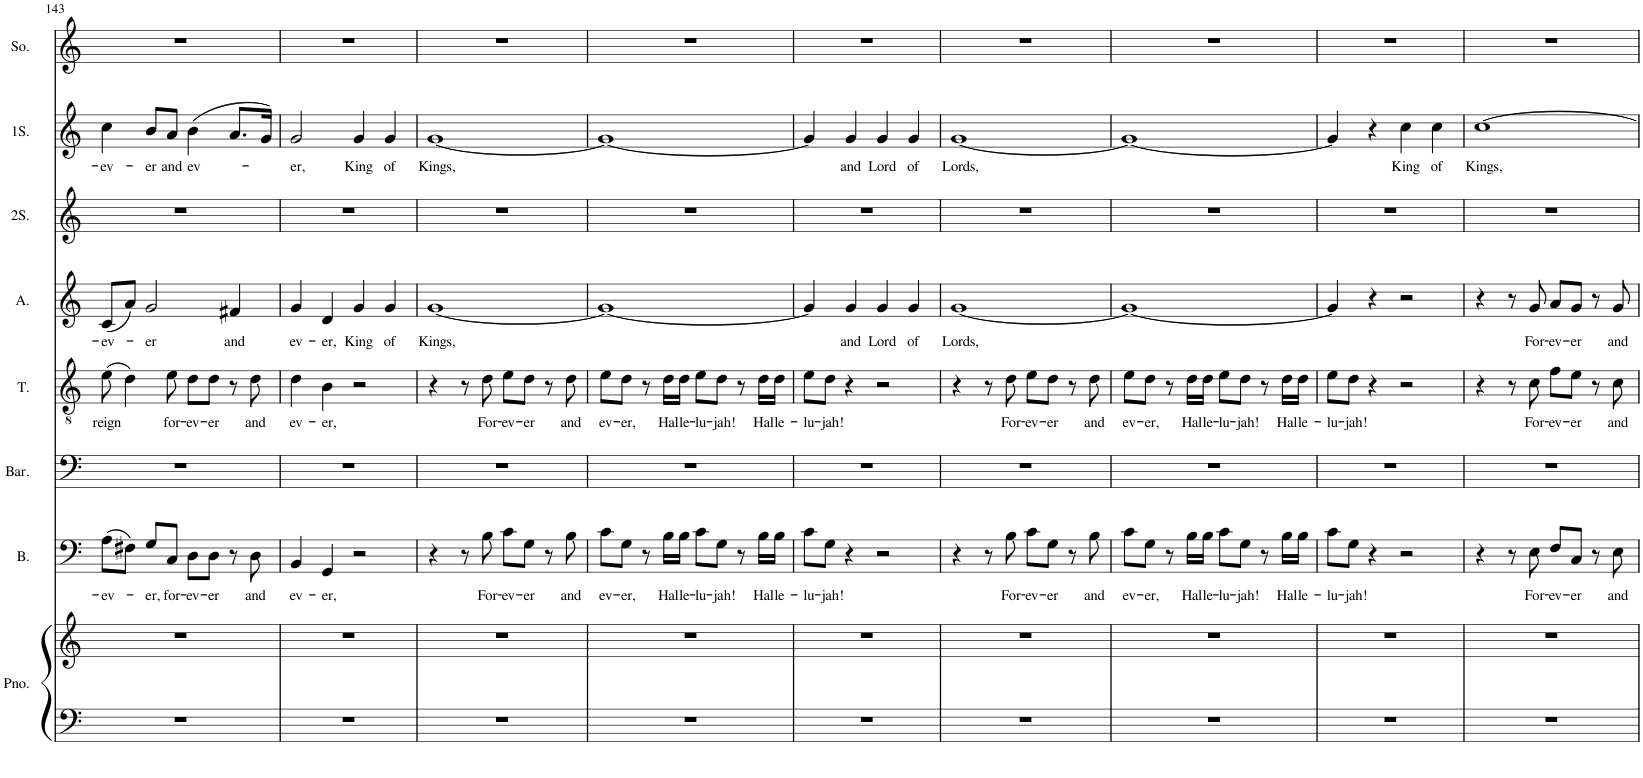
**kern	**kern	**kern	**text	**kern	**kern	**text	**kern	**text	**kern	**kern	**text	**kern
*part8	*part8	*part7	*part7	*part6	*part5	*part5	*part4	*part4	*part3	*part2	*part2	*part1
*staff9	*staff8	*staff7	*staff7	*staff6	*staff5	*staff5	*staff4	*staff4	*staff3	*staff2	*staff2	*staff1
*I"Piano	*	*I"Bass	*	*I"Baritone	*I"Tenor	*	*I"Alto	*	*I"2.Soprano	*I"1.Soprano	*	*I"Solo
*I'Pno.	*	*I'B.	*	*I'Bar.	*I'T.	*	*I'A.	*	*I'2S.	*I'1S.	*	*I'So.
!!LO:PB:g=z
*clefF4	*clefG2	*clefF4	*	*clefF4	*clefGv2	*	*clefG2	*	*clefG2	*clefG2	*	*clefG2
*k[]	*k[]	*k[]	*	*k[]	*k[]	*	*k[]	*	*k[]	*k[]	*	*k[]
*M4/4	*M4/4	*M4/4	*	*M4/4	*M4/4	*	*M4/4	*	*M4/4	*M4/4	*	*M4/4
=143	=143	=143	=143	=143	=143	=143	=143	=143	=143	=143	=143	=143
!	!	!	!LO:LY:b	!	!	!LO:LY:b	!	!LO:LY:b	!	!	!LO:LY:b	!
1r	1r	(8A\L	-ev-	1r	(8e\	reign	(8c/L	-ev-	1r	4cc\	-ev-	1r
.	.	8F#X\J)	.	.	4d\)	.	8a/J)	.	.	.	.	.
!	!	!	!LO:LY:b	!	!	!	!	!LO:LY:b	!	!	!LO:LY:b	!
.	.	8G/L	-er,	.	.	.	2g/	-er	.	8b/L	-er	.
!	!	!	!LO:LY:b	!	!	!LO:LY:b	!	!	!	!	!LO:LY:b	!
.	.	8C/J	for-	.	8e\	for-	.	.	.	8a/J	and	.
!	!	!	!LO:LY:b	!	!	!LO:LY:b	!	!	!	!	!LO:LY:b	!
.	.	8D\L	-ev-	.	8d\L	-ev-	.	.	.	(4b\	ev-	.
!	!	!	!LO:LY:b	!	!	!LO:LY:b	!	!	!	!	!	!
.	.	8D\J	-er	.	8d\J	-er	.	.	.	.	.	.
!	!	!	!	!	!	!	!	!LO:LY:b	!	!	!	!
.	.	8r	.	.	8r	.	4f#X/	and	.	8.a/L	.	.
!	!	!	!LO:LY:b	!	!	!LO:LY:b	!	!	!	!	!	!
.	.	8D\	and	.	8d\	and	.	.	.	.	.	.
.	.	.	.	.	.	.	.	.	.	16g/Jk)	.	.
=144	=144	=144	=144	=144	=144	=144	=144	=144	=144	=144	=144	=144
!	!	!	!LO:LY:b	!	!	!LO:LY:b	!	!LO:LY:b	!	!	!LO:LY:b	!
1r	1r	4BB/	ev-	1r	4d\	ev-	4g/	ev-	1r	2g/	-er,	1r
!	!	!	!LO:LY:b	!	!	!LO:LY:b	!	!LO:LY:b	!	!	!	!
.	.	4GG/	-er,	.	4B\	-er,	4d/	-er,	.	.	.	.
!	!	!	!	!	!	!	!	!LO:LY:b	!	!	!LO:LY:b	!
.	.	2r	.	.	2r	.	4g/	King	.	4g/	King	.
!	!	!	!	!	!	!	!	!LO:LY:b	!	!	!LO:LY:b	!
.	.	.	.	.	.	.	4g/	of	.	4g/	of	.
=145	=145	=145	=145	=145	=145	=145	=145	=145	=145	=145	=145	=145
!	!	!	!	!	!	!	!	!LO:LY:b	!	!	!LO:LY:b	!
1r	1r	4r	.	1r	4r	.	[1g	Kings,	1r	[1g	Kings,	1r
.	.	8r	.	.	8r	.	.	.	.	.	.	.
!	!	!	!LO:LY:b	!	!	!LO:LY:b	!	!	!	!	!	!
.	.	8B\	For-	.	8d\	For-	.	.	.	.	.	.
!	!	!	!LO:LY:b	!	!	!LO:LY:b	!	!	!	!	!	!
.	.	8c\L	-ev-	.	8e\L	-ev-	.	.	.	.	.	.
!	!	!	!LO:LY:b	!	!	!LO:LY:b	!	!	!	!	!	!
.	.	8G\J	-er	.	8d\J	-er	.	.	.	.	.	.
.	.	8r	.	.	8r	.	.	.	.	.	.	.
!	!	!	!LO:LY:b	!	!	!LO:LY:b	!	!	!	!	!	!
.	.	8B\	and	.	8d\	and	.	.	.	.	.	.
=146	=146	=146	=146	=146	=146	=146	=146	=146	=146	=146	=146	=146
!	!	!	!LO:LY:b	!	!	!LO:LY:b	!	!	!	!	!	!
1r	1r	8c\L	ev-	1r	8e\L	ev-	1g_	.	1r	1g_	.	1r
!	!	!	!LO:LY:b	!	!	!LO:LY:b	!	!	!	!	!	!
.	.	8G\J	-er,	.	8d\J	-er,	.	.	.	.	.	.
.	.	8r	.	.	8r	.	.	.	.	.	.	.
!	!	!	!LO:LY:b	!	!	!LO:LY:b	!	!	!	!	!	!
.	.	16B\LL	Hal-	.	16d\LL	Hal-	.	.	.	.	.	.
!	!	!	!LO:LY:b	!	!	!LO:LY:b	!	!	!	!	!	!
.	.	16B\JJ	-le-	.	16d\JJ	-le-	.	.	.	.	.	.
!	!	!	!LO:LY:b	!	!	!LO:LY:b	!	!	!	!	!	!
.	.	8c\L	-lu-	.	8e\L	-lu-	.	.	.	.	.	.
!	!	!	!LO:LY:b	!	!	!LO:LY:b	!	!	!	!	!	!
.	.	8G\J	-jah!	.	8d\J	-jah!	.	.	.	.	.	.
.	.	8r	.	.	8r	.	.	.	.	.	.	.
!	!	!	!LO:LY:b	!	!	!LO:LY:b	!	!	!	!	!	!
.	.	16B\LL	Hal-	.	16d\LL	Hal-	.	.	.	.	.	.
!	!	!	!LO:LY:b	!	!	!LO:LY:b	!	!	!	!	!	!
.	.	16B\JJ	-le-	.	16d\JJ	-le-	.	.	.	.	.	.
=147	=147	=147	=147	=147	=147	=147	=147	=147	=147	=147	=147	=147
!	!	!	!LO:LY:b	!	!	!LO:LY:b	!	!	!	!	!	!
1r	1r	8c\L	-lu-	1r	8e\L	-lu-	4g/]	.	1r	4g/]	.	1r
!	!	!	!LO:LY:b	!	!	!LO:LY:b	!	!	!	!	!	!
.	.	8G\J	-jah!	.	8d\J	-jah!	.	.	.	.	.	.
!	!	!	!	!	!	!	!	!LO:LY:b	!	!	!LO:LY:b	!
.	.	4r	.	.	4r	.	4g/	and	.	4g/	and	.
!	!	!	!	!	!	!	!	!LO:LY:b	!	!	!LO:LY:b	!
.	.	2r	.	.	2r	.	4g/	Lord	.	4g/	Lord	.
!	!	!	!	!	!	!	!	!LO:LY:b	!	!	!LO:LY:b	!
.	.	.	.	.	.	.	4g/	of	.	4g/	of	.
=148	=148	=148	=148	=148	=148	=148	=148	=148	=148	=148	=148	=148
!	!	!	!	!	!	!	!	!LO:LY:b	!	!	!LO:LY:b	!
1r	1r	4r	.	1r	4r	.	[1g	Lords,	1r	[1g	Lords,	1r
.	.	8r	.	.	8r	.	.	.	.	.	.	.
!	!	!	!LO:LY:b	!	!	!LO:LY:b	!	!	!	!	!	!
.	.	8B\	For-	.	8d\	For-	.	.	.	.	.	.
!	!	!	!LO:LY:b	!	!	!LO:LY:b	!	!	!	!	!	!
.	.	8c\L	-ev-	.	8e\L	-ev-	.	.	.	.	.	.
!	!	!	!LO:LY:b	!	!	!LO:LY:b	!	!	!	!	!	!
.	.	8G\J	-er	.	8d\J	-er	.	.	.	.	.	.
.	.	8r	.	.	8r	.	.	.	.	.	.	.
!	!	!	!LO:LY:b	!	!	!LO:LY:b	!	!	!	!	!	!
.	.	8B\	and	.	8d\	and	.	.	.	.	.	.
=149	=149	=149	=149	=149	=149	=149	=149	=149	=149	=149	=149	=149
!	!	!	!LO:LY:b	!	!	!LO:LY:b	!	!	!	!	!	!
1r	1r	8c\L	ev-	1r	8e\L	ev-	1g_	.	1r	1g_	.	1r
!	!	!	!LO:LY:b	!	!	!LO:LY:b	!	!	!	!	!	!
.	.	8G\J	-er,	.	8d\J	-er,	.	.	.	.	.	.
.	.	8r	.	.	8r	.	.	.	.	.	.	.
!	!	!	!LO:LY:b	!	!	!LO:LY:b	!	!	!	!	!	!
.	.	16B\LL	Hal-	.	16d\LL	Hal-	.	.	.	.	.	.
!	!	!	!LO:LY:b	!	!	!LO:LY:b	!	!	!	!	!	!
.	.	16B\JJ	-le-	.	16d\JJ	-le-	.	.	.	.	.	.
!	!	!	!LO:LY:b	!	!	!LO:LY:b	!	!	!	!	!	!
.	.	8c\L	-lu-	.	8e\L	-lu-	.	.	.	.	.	.
!	!	!	!LO:LY:b	!	!	!LO:LY:b	!	!	!	!	!	!
.	.	8G\J	-jah!	.	8d\J	-jah!	.	.	.	.	.	.
.	.	8r	.	.	8r	.	.	.	.	.	.	.
!	!	!	!LO:LY:b	!	!	!LO:LY:b	!	!	!	!	!	!
.	.	16B\LL	Hal-	.	16d\LL	Hal-	.	.	.	.	.	.
!	!	!	!LO:LY:b	!	!	!LO:LY:b	!	!	!	!	!	!
.	.	16B\JJ	-le-	.	16d\JJ	-le-	.	.	.	.	.	.
=150	=150	=150	=150	=150	=150	=150	=150	=150	=150	=150	=150	=150
!	!	!	!LO:LY:b	!	!	!LO:LY:b	!	!	!	!	!	!
1r	1r	8c\L	-lu-	1r	8e\L	-lu-	4g/]	.	1r	4g/]	.	1r
!	!	!	!LO:LY:b	!	!	!LO:LY:b	!	!	!	!	!	!
.	.	8G\J	-jah!	.	8d\J	-jah!	.	.	.	.	.	.
.	.	4r	.	.	4r	.	4r	.	.	4r	.	.
!	!	!	!	!	!	!	!	!	!	!	!LO:LY:b	!
.	.	2r	.	.	2r	.	2r	.	.	4cc\	King	.
!	!	!	!	!	!	!	!	!	!	!	!LO:LY:b	!
.	.	.	.	.	.	.	.	.	.	4cc\	of	.
=151	=151	=151	=151	=151	=151	=151	=151	=151	=151	=151	=151	=151
!	!	!	!	!	!	!	!	!	!	!	!LO:LY:b	!
1r	1r	4r	.	1r	4r	.	4r	.	1r	[1cc	Kings,	1r
.	.	8r	.	.	8r	.	8r	.	.	.	.	.
!	!	!	!LO:LY:b	!	!	!LO:LY:b	!	!LO:LY:b	!	!	!	!
.	.	8E\	For-	.	8c\	For-	8g/	For-	.	.	.	.
!	!	!	!LO:LY:b	!	!	!LO:LY:b	!	!LO:LY:b	!	!	!	!
.	.	8F/L	-ev-	.	8f\L	-ev-	8a/L	-ev-	.	.	.	.
!	!	!	!LO:LY:b	!	!	!LO:LY:b	!	!LO:LY:b	!	!	!	!
.	.	8C/J	-er	.	8e\J	-er	8g/J	-er	.	.	.	.
.	.	8r	.	.	8r	.	8r	.	.	.	.	.
!	!	!	!LO:LY:b	!	!	!LO:LY:b	!	!LO:LY:b	!	!	!	!
.	.	8E\	and	.	8c\	and	8g/	and	.	.	.	.
=	=	=	=	=	=	=	=	=	=	=	=	=
*-	*-	*-	*-	*-	*-	*-	*-	*-	*-	*-	*-	*-
